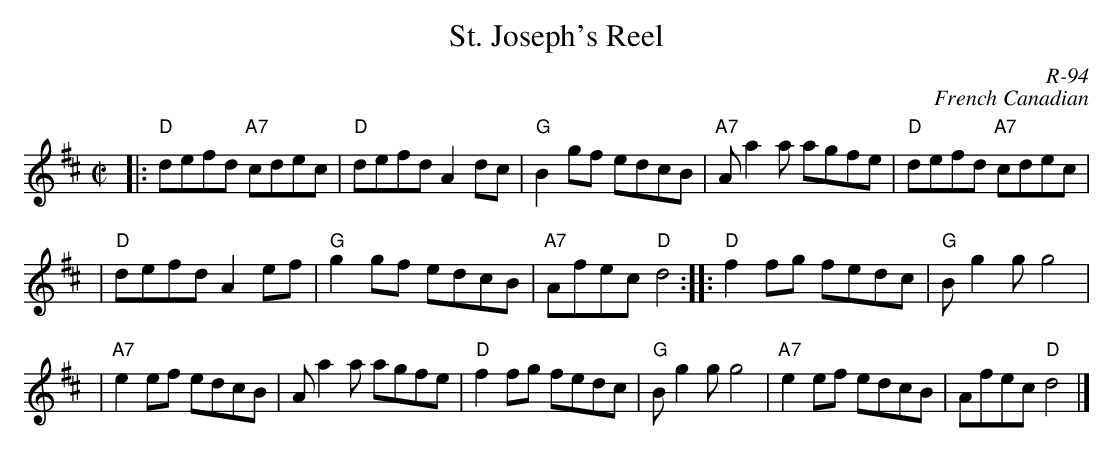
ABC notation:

X:1
T: St. Joseph's Reel
C: R-94
C: French Canadian
M: C|
K: D
K: D
|: "D"defd "A7"cdec | "D"defd A2dc | "G"B2gf edcB | "A7"Aa2a agfe | "D"defd "A7"cdec |
| "D"defd A2ef | "G" g2gf edcB | "A7"Afec "D"d4 :: "D"f2fg fedc | "G"Bg2g g4 |
| "A7"e2ef edcB | Aa2a agfe | "D"f2fg fedc | "G"Bg2g g4 | "A7"e2ef edcB | Afec "D"d4 |]
